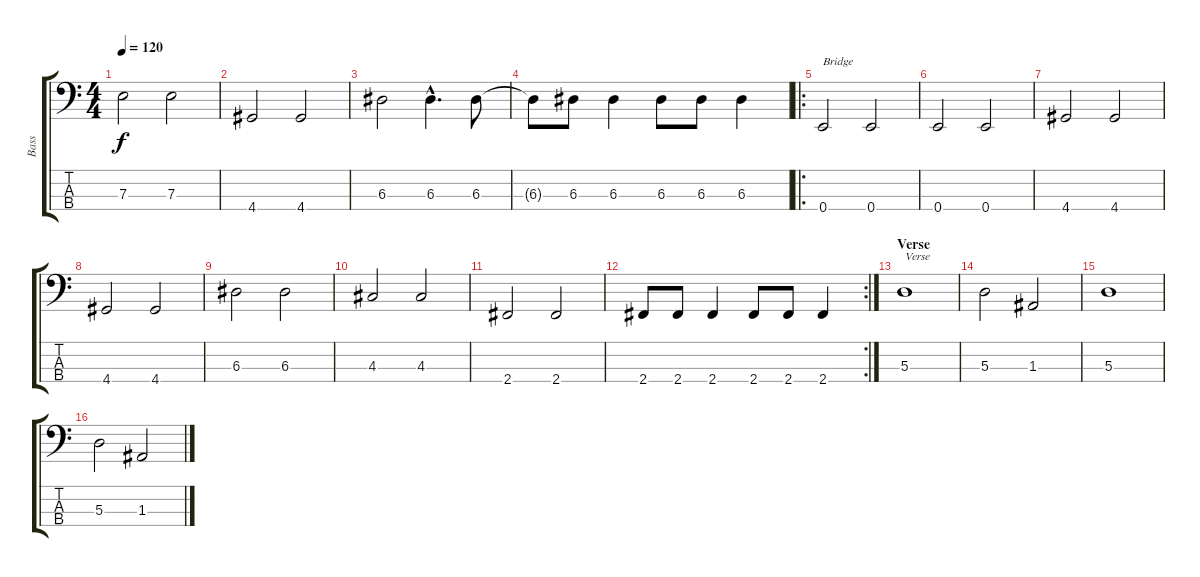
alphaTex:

\track ("Bass" "Bass") {instrument electricbassfinger}
\staff {score tabs}
\tuning (G2 D2 A1 E1) {hide}
\ts (4 4)
\tempo 120
\clef f4
\ks c
7.3.2{dy f} 7.3.2 |
4.4.2 4.4.2 |
6.3.2 6.3{hac}.4{d} 6.3.8 |
6.3{t}.8 6.3.8 6.3.4 6.3.8 6.3.8 6.3.4 |
\ro
0.4.2{txt "Bridge"} 0.4.2 |
0.4.2 0.4.2 |
4.4.2 4.4.2 |
4.4.2 4.4.2 |
6.3.2 6.3.2 |
4.3.2 4.3.2 |
2.4.2 2.4.2 |
\rc 2
2.4.8 2.4.8 2.4.4 2.4.8 2.4.8 2.4.4 |
\section ("" "Verse")
5.3.1{txt "Verse"} |
5.3.2 1.3.2 |
5.3.1 |
5.3.2 1.3.2
